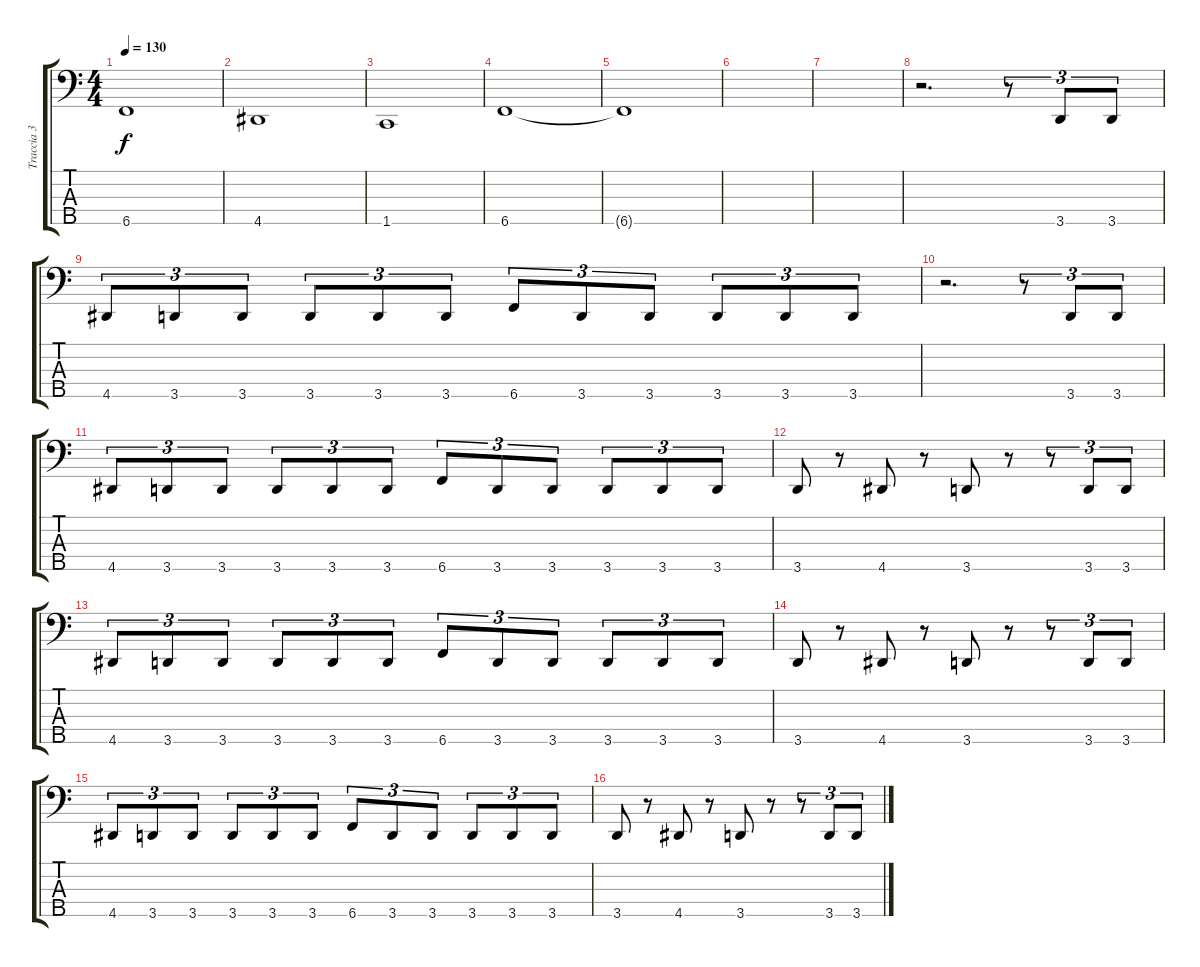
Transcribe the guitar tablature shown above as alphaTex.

\track ("Traccia 3" "Traccia 3") {instrument electricbasspick}
\staff {score tabs}
\tuning (G2 D2 A1 E1 B0) {hide}
\ts (4 4)
\tempo 130
\clef f4
\ks c
6.5.1{dy f} |
4.5.1 |
1.5.1 |
6.5.1 |
6.5{t}.1 |
|
|
r.2{d} r.8{tu (3 2)} 3.5.8{tu (3 2)} 3.5.8{tu (3 2)} |
4.5.8{tu (3 2)} 3.5.8{tu (3 2)} 3.5.8{tu (3 2)} 3.5.8{tu (3 2)} 3.5.8{tu (3 2)} 3.5.8{tu (3 2)} 6.5.8{tu (3 2)} 3.5.8{tu (3 2)} 3.5.8{tu (3 2)} 3.5.8{tu (3 2)} 3.5.8{tu (3 2)} 3.5.8{tu (3 2)} |
r.2{d} r.8{tu (3 2)} 3.5.8{tu (3 2)} 3.5.8{tu (3 2)} |
4.5.8{tu (3 2)} 3.5.8{tu (3 2)} 3.5.8{tu (3 2)} 3.5.8{tu (3 2)} 3.5.8{tu (3 2)} 3.5.8{tu (3 2)} 6.5.8{tu (3 2)} 3.5.8{tu (3 2)} 3.5.8{tu (3 2)} 3.5.8{tu (3 2)} 3.5.8{tu (3 2)} 3.5.8{tu (3 2)} |
3.5.8 r.8 4.5.8 r.8 3.5.8 r.8 r.8{tu (3 2)} 3.5.8{tu (3 2)} 3.5.8{tu (3 2)} |
4.5.8{tu (3 2)} 3.5.8{tu (3 2)} 3.5.8{tu (3 2)} 3.5.8{tu (3 2)} 3.5.8{tu (3 2)} 3.5.8{tu (3 2)} 6.5.8{tu (3 2)} 3.5.8{tu (3 2)} 3.5.8{tu (3 2)} 3.5.8{tu (3 2)} 3.5.8{tu (3 2)} 3.5.8{tu (3 2)} |
3.5.8 r.8 4.5.8 r.8 3.5.8 r.8 r.8{tu (3 2)} 3.5.8{tu (3 2)} 3.5.8{tu (3 2)} |
4.5.8{tu (3 2)} 3.5.8{tu (3 2)} 3.5.8{tu (3 2)} 3.5.8{tu (3 2)} 3.5.8{tu (3 2)} 3.5.8{tu (3 2)} 6.5.8{tu (3 2)} 3.5.8{tu (3 2)} 3.5.8{tu (3 2)} 3.5.8{tu (3 2)} 3.5.8{tu (3 2)} 3.5.8{tu (3 2)} |
3.5.8 r.8 4.5.8 r.8 3.5.8 r.8 r.8{tu (3 2)} 3.5.8{tu (3 2)} 3.5.8{tu (3 2)}
